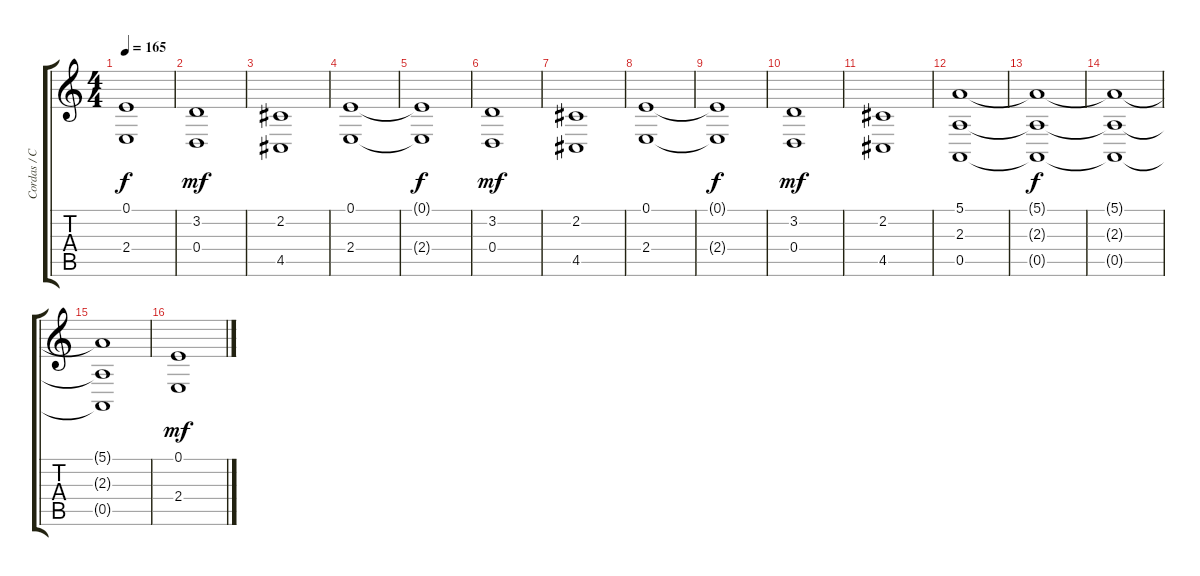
\track ("Cordas / Cello" "Cordas / C") {instrument stringensemble1}
\staff {score tabs}
\tuning (E4 B3 G3 D3 A2 E2) {hide}
\ts (4 4)
\tempo 165
\clef g2
\ks c
(0.1{t} 2.4{t}).1{dy f} |
(3.2 0.4).1{dy mf} |
(2.2 4.5).1 |
(0.1 2.4).1 |
(0.1{t} 2.4{t}).1{dy f} |
(3.2 0.4).1{dy mf} |
(2.2 4.5).1 |
(0.1 2.4).1 |
(0.1{t} 2.4{t}).1{dy f} |
(3.2 0.4).1{dy mf} |
(2.2 4.5).1 |
(5.1 2.3 0.5).1 |
(5.1{t} 2.3{t} 0.5{t}).1{dy f} |
(5.1{t} 2.3{t} 0.5{t}).1 |
(5.1{t} 2.3{t} 0.5{t}).1 |
(0.1 2.4).1{dy mf}
